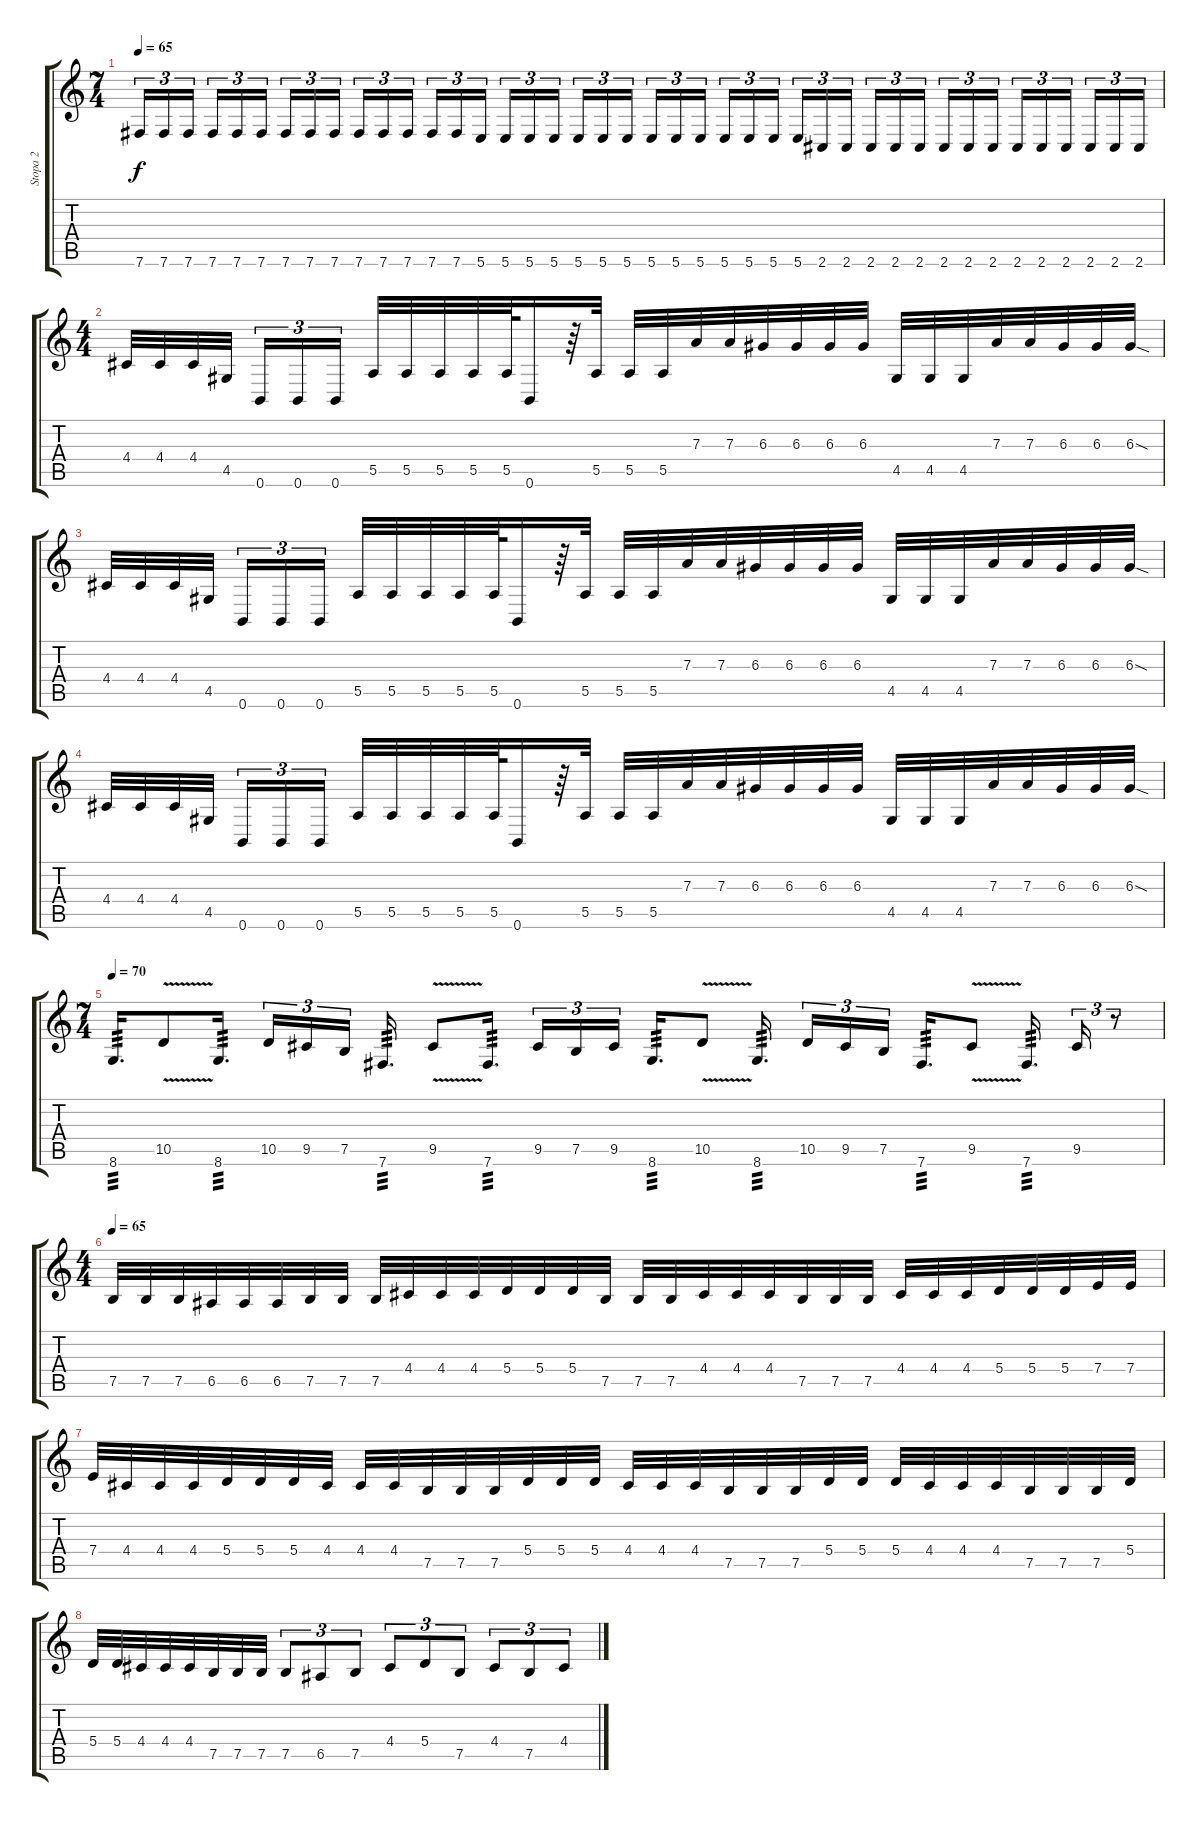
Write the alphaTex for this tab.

\track ("Stopa 2" "Stopa 2") {instrument distortionguitar}
\staff {score tabs}
\tuning (B3 Gb3 D3 A2 E2 B1) {hide}
\ts (7 4)
\tempo 65
\clef g2
\ks c
7.6.16{tu (3 2) dy f} 7.6.16{tu (3 2)} 7.6.16{tu (3 2) beam splitsecondary} 7.6.16{tu (3 2)} 7.6.16{tu (3 2)} 7.6.16{tu (3 2)} 7.6.16{tu (3 2)} 7.6.16{tu (3 2)} 7.6.16{tu (3 2) beam splitsecondary} 7.6.16{tu (3 2)} 7.6.16{tu (3 2)} 7.6.16{tu (3 2)} 7.6.16{tu (3 2)} 7.6.16{tu (3 2)} 5.6.16{tu (3 2) beam splitsecondary} 5.6.16{tu (3 2)} 5.6.16{tu (3 2)} 5.6.16{tu (3 2)} 5.6.16{tu (3 2)} 5.6.16{tu (3 2)} 5.6.16{tu (3 2) beam splitsecondary} 5.6.16{tu (3 2)} 5.6.16{tu (3 2)} 5.6.16{tu (3 2)} 5.6.16{tu (3 2)} 5.6.16{tu (3 2)} 5.6.16{tu (3 2) beam splitsecondary} 5.6.16{tu (3 2)} 2.6.16{tu (3 2)} 2.6.16{tu (3 2)} 2.6.16{tu (3 2)} 2.6.16{tu (3 2)} 2.6.16{tu (3 2) beam splitsecondary} 2.6.16{tu (3 2)} 2.6.16{tu (3 2)} 2.6.16{tu (3 2)} 2.6.16{tu (3 2)} 2.6.16{tu (3 2)} 2.6.16{tu (3 2) beam splitsecondary} 2.6.16{tu (3 2)} 2.6.16{tu (3 2)} 2.6.16{tu (3 2)} |
\ts (4 4)
4.4.32 4.4.32 4.4.32 4.5.32{beam splitsecondary} 0.6.16{tu (3 2)} 0.6.16{tu (3 2)} 0.6.16{tu (3 2)} 5.5.32 5.5.32 5.5.32 5.5.32 5.5.64 0.6.16 r.64 5.5.32 5.5.32 5.5.32 7.3.32 7.3.32 6.3.32 6.3.32 6.3.32 6.3.32 4.5.32 4.5.32 4.5.32 7.3.32 7.3.32 6.3.32 6.3.32 6.3{sod}.32 |
4.4.32 4.4.32 4.4.32 4.5.32{beam splitsecondary} 0.6.16{tu (3 2)} 0.6.16{tu (3 2)} 0.6.16{tu (3 2)} 5.5.32 5.5.32 5.5.32 5.5.32 5.5.64 0.6.16 r.64 5.5.32 5.5.32 5.5.32 7.3.32 7.3.32 6.3.32 6.3.32 6.3.32 6.3.32 4.5.32 4.5.32 4.5.32 7.3.32 7.3.32 6.3.32 6.3.32 6.3{sod}.32 |
4.4.32 4.4.32 4.4.32 4.5.32{beam splitsecondary} 0.6.16{tu (3 2)} 0.6.16{tu (3 2)} 0.6.16{tu (3 2)} 5.5.32 5.5.32 5.5.32 5.5.32 5.5.64 0.6.16 r.64 5.5.32 5.5.32 5.5.32 7.3.32 7.3.32 6.3.32 6.3.32 6.3.32 6.3.32 4.5.32 4.5.32 4.5.32 7.3.32 7.3.32 6.3.32 6.3.32 6.3{sod}.32 |
\ts (7 4)
\tempo 80
\tempo 70
8.6.16{d tp 3} 10.5{v}.8 8.6.16{d tp 3} 10.5.16{tu (3 2)} 9.5.16{tu (3 2)} 7.5.16{tu (3 2) beam splitsecondary} 7.6.16{d tp 3} 9.5{v}.8 7.6.16{d tp 3} 9.5.16{tu (3 2)} 7.5.16{tu (3 2)} 9.5.16{tu (3 2) beam splitsecondary} 8.6.16{d tp 3} 10.5{v}.8 8.6.16{d tp 3 beam splitsecondary} 10.5.16{tu (3 2)} 9.5.16{tu (3 2)} 7.5.16{tu (3 2) beam splitsecondary} 7.6.16{d tp 3} 9.5{v}.8 7.6.16{d tp 3} 9.5.16{tu (3 2)} r.8{tu (3 2)} |
\ts (4 4)
\tempo 65
7.5.32 7.5.32 7.5.32 6.5.32 6.5.32 6.5.32 7.5.32 7.5.32 7.5.32 4.4.32 4.4.32 4.4.32 5.4.32 5.4.32 5.4.32 7.5.32 7.5.32 7.5.32 4.4.32 4.4.32 4.4.32 7.5.32 7.5.32 7.5.32 4.4.32 4.4.32 4.4.32 5.4.32 5.4.32 5.4.32 7.4.32 7.4.32 |
7.4.32 4.4.32 4.4.32 4.4.32 5.4.32 5.4.32 5.4.32 4.4.32 4.4.32 4.4.32 7.5.32 7.5.32 7.5.32 5.4.32 5.4.32 5.4.32 4.4.32 4.4.32 4.4.32 7.5.32 7.5.32 7.5.32 5.4.32 5.4.32 5.4.32 4.4.32 4.4.32 4.4.32 7.5.32 7.5.32 7.5.32 5.4.32 |
5.4.32 5.4.32 4.4.32 4.4.32 4.4.32 7.5.32 7.5.32 7.5.32 7.5.8{tu (3 2)} 6.5.8{tu (3 2)} 7.5.8{tu (3 2)} 4.4.8{tu (3 2)} 5.4.8{tu (3 2)} 7.5.8{tu (3 2)} 4.4.8{tu (3 2)} 7.5.8{tu (3 2)} 4.4.8{tu (3 2)}
